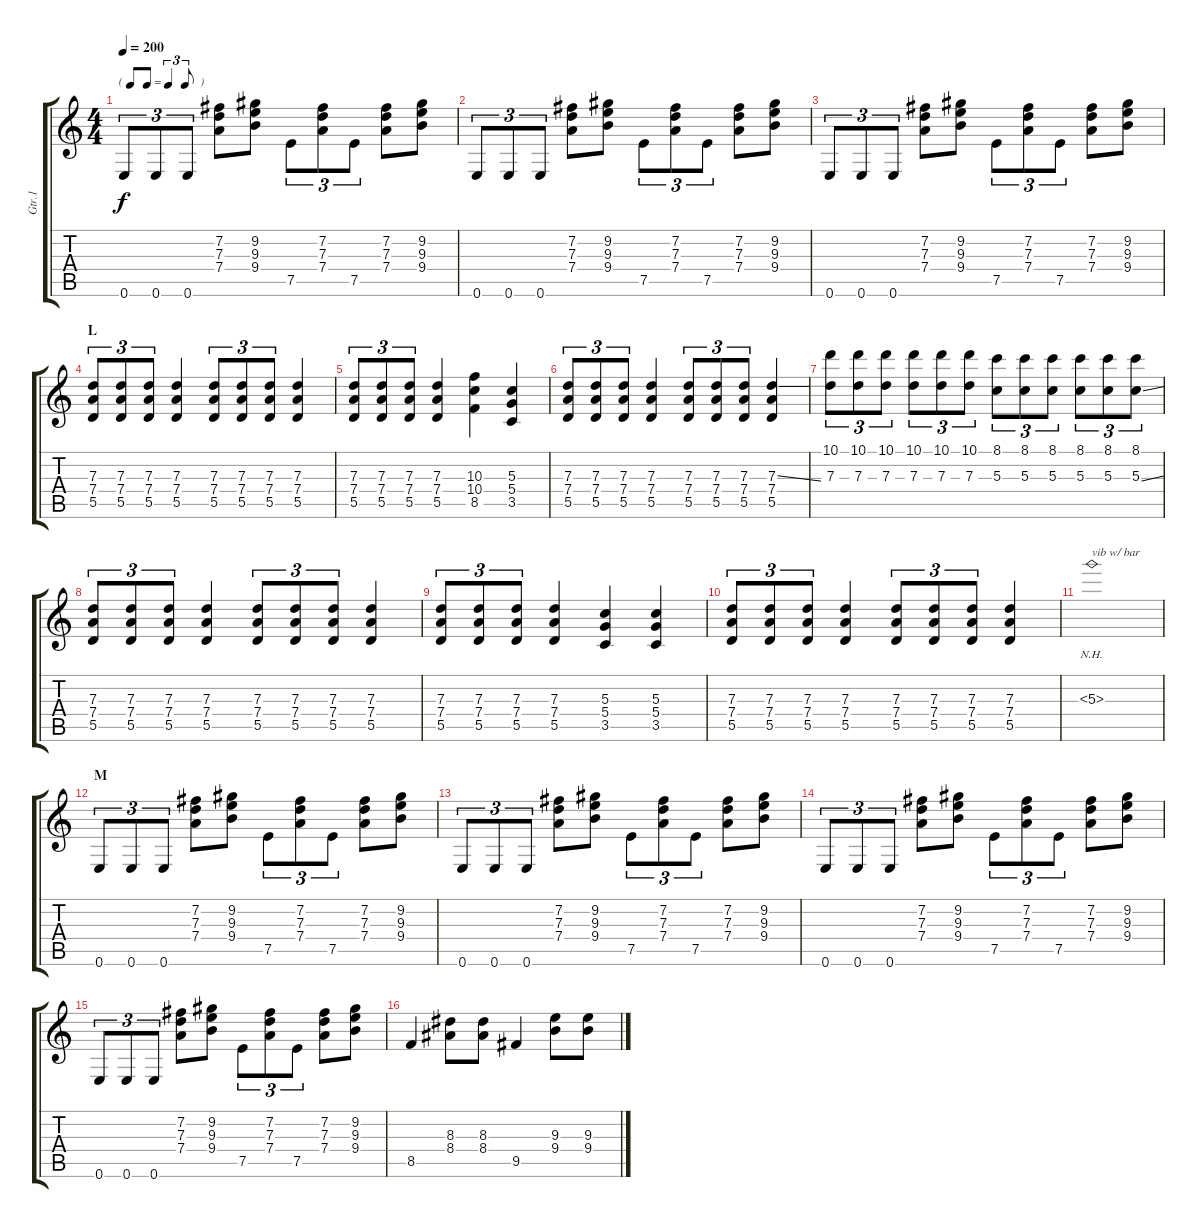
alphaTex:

\track ("Gtr.1" "Gtr.1") {instrument distortionguitar}
\staff {score tabs}
\tuning (E4 B3 G3 D3 A2 E2) {hide}
\ts (4 4)
\tf triplet8th
\tempo 200
\clef g2
\ks c
0.6.8{tu (3 2) dy f} 0.6.8{tu (3 2)} 0.6.8{tu (3 2)} (7.2 7.3 7.4).8 (9.2 9.3 9.4).8 7.5.8{tu (3 2)} (7.2 7.3 7.4).8{tu (3 2)} 7.5.8{tu (3 2)} (7.2 7.3 7.4).8 (9.2 9.3 9.4).8 |
0.6.8{tu (3 2)} 0.6.8{tu (3 2)} 0.6.8{tu (3 2)} (7.2 7.3 7.4).8 (9.2 9.3 9.4).8 7.5.8{tu (3 2)} (7.2 7.3 7.4).8{tu (3 2)} 7.5.8{tu (3 2)} (7.2 7.3 7.4).8 (9.2 9.3 9.4).8 |
0.6.8{tu (3 2)} 0.6.8{tu (3 2)} 0.6.8{tu (3 2)} (7.2 7.3 7.4).8 (9.2 9.3 9.4).8 7.5.8{tu (3 2)} (7.2 7.3 7.4).8{tu (3 2)} 7.5.8{tu (3 2)} (7.2 7.3 7.4).8 (9.2 9.3 9.4).8 |
\section ("" "L")
(7.3 7.4 5.5).8{tu (3 2)} (7.3 7.4 5.5).8{tu (3 2)} (7.3 7.4 5.5).8{tu (3 2)} (7.3 7.4 5.5).4 (7.3 7.4 5.5).8{tu (3 2)} (7.3 7.4 5.5).8{tu (3 2)} (7.3 7.4 5.5).8{tu (3 2)} (7.3 7.4 5.5).4 |
(7.3 7.4 5.5).8{tu (3 2)} (7.3 7.4 5.5).8{tu (3 2)} (7.3 7.4 5.5).8{tu (3 2)} (7.3 7.4 5.5).4 (10.3 10.4 8.5).4 (5.3 5.4 3.5).4 |
(7.3 7.4 5.5).8{tu (3 2)} (7.3 7.4 5.5).8{tu (3 2)} (7.3 7.4 5.5).8{tu (3 2)} (7.3 7.4 5.5).4 (7.3 7.4 5.5).8{tu (3 2)} (7.3 7.4 5.5).8{tu (3 2)} (7.3 7.4 5.5).8{tu (3 2)} (7.3{ss} 7.4 5.5).4 |
(10.1 7.3).8{tu (3 2)} (10.1 7.3).8{tu (3 2)} (10.1 7.3).8{tu (3 2)} (10.1 7.3).8{tu (3 2)} (10.1 7.3).8{tu (3 2)} (10.1 7.3).8{tu (3 2)} (8.1 5.3).8{tu (3 2)} (8.1 5.3).8{tu (3 2)} (8.1 5.3).8{tu (3 2)} (8.1 5.3).8{tu (3 2)} (8.1 5.3).8{tu (3 2)} (8.1 5.3{ss}).8{tu (3 2)} |
(7.3 7.4 5.5).8{tu (3 2)} (7.3 7.4 5.5).8{tu (3 2)} (7.3 7.4 5.5).8{tu (3 2)} (7.3 7.4 5.5).4 (7.3 7.4 5.5).8{tu (3 2)} (7.3 7.4 5.5).8{tu (3 2)} (7.3 7.4 5.5).8{tu (3 2)} (7.3 7.4 5.5).4 |
(7.3 7.4 5.5).8{tu (3 2)} (7.3 7.4 5.5).8{tu (3 2)} (7.3 7.4 5.5).8{tu (3 2)} (7.3 7.4 5.5).4 (5.3 5.4 3.5).4 (5.3 5.4 3.5).4 |
(7.3 7.4 5.5).8{tu (3 2)} (7.3 7.4 5.5).8{tu (3 2)} (7.3 7.4 5.5).8{tu (3 2)} (7.3 7.4 5.5).4 (7.3 7.4 5.5).8{tu (3 2)} (7.3 7.4 5.5).8{tu (3 2)} (7.3 7.4 5.5).8{tu (3 2)} (7.3 7.4 5.5).4 |
5.3{nh}.1{txt "vib w/ bar"} |
\section ("" "M")
0.6.8{tu (3 2)} 0.6.8{tu (3 2)} 0.6.8{tu (3 2)} (7.2 7.3 7.4).8 (9.2 9.3 9.4).8 7.5.8{tu (3 2)} (7.2 7.3 7.4).8{tu (3 2)} 7.5.8{tu (3 2)} (7.2 7.3 7.4).8 (9.2 9.3 9.4).8 |
0.6.8{tu (3 2)} 0.6.8{tu (3 2)} 0.6.8{tu (3 2)} (7.2 7.3 7.4).8 (9.2 9.3 9.4).8 7.5.8{tu (3 2)} (7.2 7.3 7.4).8{tu (3 2)} 7.5.8{tu (3 2)} (7.2 7.3 7.4).8 (9.2 9.3 9.4).8 |
0.6.8{tu (3 2)} 0.6.8{tu (3 2)} 0.6.8{tu (3 2)} (7.2 7.3 7.4).8 (9.2 9.3 9.4).8 7.5.8{tu (3 2)} (7.2 7.3 7.4).8{tu (3 2)} 7.5.8{tu (3 2)} (7.2 7.3 7.4).8 (9.2 9.3 9.4).8 |
0.6.8{tu (3 2)} 0.6.8{tu (3 2)} 0.6.8{tu (3 2)} (7.2 7.3 7.4).8 (9.2 9.3 9.4).8 7.5.8{tu (3 2)} (7.2 7.3 7.4).8{tu (3 2)} 7.5.8{tu (3 2)} (7.2 7.3 7.4).8 (9.2 9.3 9.4).8 |
8.5.4 (8.3 8.4).8 (8.3 8.4).8 9.5.4 (9.3 9.4).8 (9.3 9.4).8
